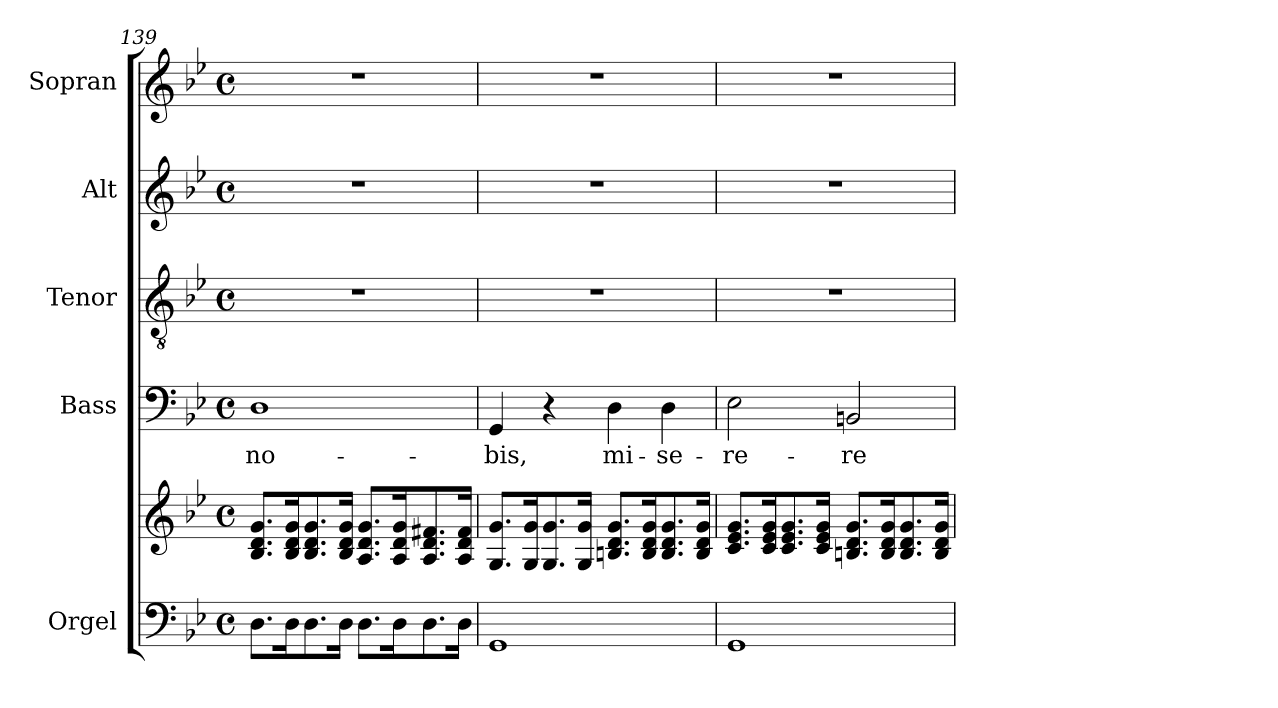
**kern	**kern	**kern	**text	**kern	**kern	**kern
*part5	*part5	*part4	*part4	*part3	*part2	*part1
*staff6	*staff5	*staff4	*staff4	*staff3	*staff2	*staff1
*I"Orgel	*	*I"Bass	*	*I"Tenor	*I"Alt	*I"Sopran
*I'Org.	*	*I'B	*	*I'T	*I'A	*I'S
*clefF4	*clefG2	*clefF4	*	*clefGv2	*clefG2	*clefG2
*k[b-e-]	*k[b-e-]	*k[b-e-]	*	*k[b-e-]	*k[b-e-]	*k[b-e-]
*B-:	*B-:	*B-:	*	*B-:	*B-:	*B-:
*M4/4	*M4/4	*M4/4	*	*M4/4	*M4/4	*M4/4
*met(c)	*met(c)	*met(c)	*	*met(c)	*met(c)	*met(c)
=139	=139	=139	=139	=139	=139	=139
!	!	!	!LO:LY:b	!	!	!
8.D\L	8.B-/ 8.d/ 8.g/L	1D	no-	1r	1r	1r
16D\k	16B-/ 16d/ 16g/k	.	.	.	.	.
8.D\	8.B-/ 8.d/ 8.g/	.	.	.	.	.
16D\Jk	16B-/ 16d/ 16g/Jk	.	.	.	.	.
8.D\L	8.A/ 8.d/ 8.g/L	.	.	.	.	.
16D\k	16A/ 16d/ 16g/k	.	.	.	.	.
8.D\	8.A/ 8.d/ 8.f#X/	.	.	.	.	.
16D\Jk	16A/ 16d/ 16f#/Jk	.	.	.	.	.
=140	=140	=140	=140	=140	=140	=140
!	!	!	!LO:LY:b	!	!	!
1GG	8.G/ 8.g/L	4GG/	-bis,	1r	1r	1r
.	16G/ 16g/k	.	.	.	.	.
.	8.G/ 8.g/	4r	.	.	.	.
.	16G/ 16g/Jk	.	.	.	.	.
!	!	!	!LO:LY:b	!	!	!
.	8.Bn/ 8.d/ 8.g/L	4D\	mi-	.	.	.
.	16B/ 16d/ 16g/k	.	.	.	.	.
!	!	!	!LO:LY:b	!	!	!
.	8.B/ 8.d/ 8.g/	4D\	-se-	.	.	.
.	16B/ 16d/ 16g/Jk	.	.	.	.	.
!!LO:LB:g=z
=141	=141	=141	=141	=141	=141	=141
!	!	!	!LO:LY:b	!	!	!
1GG	8.c/ 8.e-/ 8.g/L	2E-\	-re-	1r	1r	1r
.	16c/ 16e-/ 16g/k	.	.	.	.	.
.	8.c/ 8.e-/ 8.g/	.	.	.	.	.
.	16c/ 16e-/ 16g/Jk	.	.	.	.	.
!	!	!	!LO:LY:b	!	!	!
.	8.Bn/ 8.d/ 8.g/L	2BBn/	-re	.	.	.
.	16B/ 16d/ 16g/k	.	.	.	.	.
.	8.B/ 8.d/ 8.g/	.	.	.	.	.
.	16B/ 16d/ 16g/Jk	.	.	.	.	.
=	=	=	=	=	=	=
*-	*-	*-	*-	*-	*-	*-
